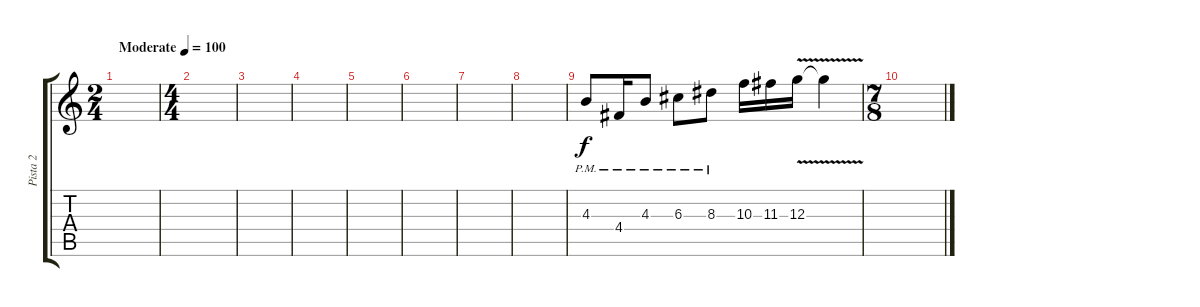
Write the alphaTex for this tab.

\track ("Pista 2" "Pista 2") {instrument distortionguitar}
\staff {score tabs}
\tuning (E4 B3 G3 D3 A2 D2) {hide}
\ts (2 4)
\tempo (100 "Moderate")
\clef g2
\ks c
|
\ts (4 4)
|
|
|
|
|
|
|
4.3{pm}.8 4.4{pm}.16 4.3{pm}.8 6.3{pm}.8 8.3{pm}.8 10.3.16 11.3.16 12.3{v}.16 12.3{t}.4 |
\ts (7 8)
